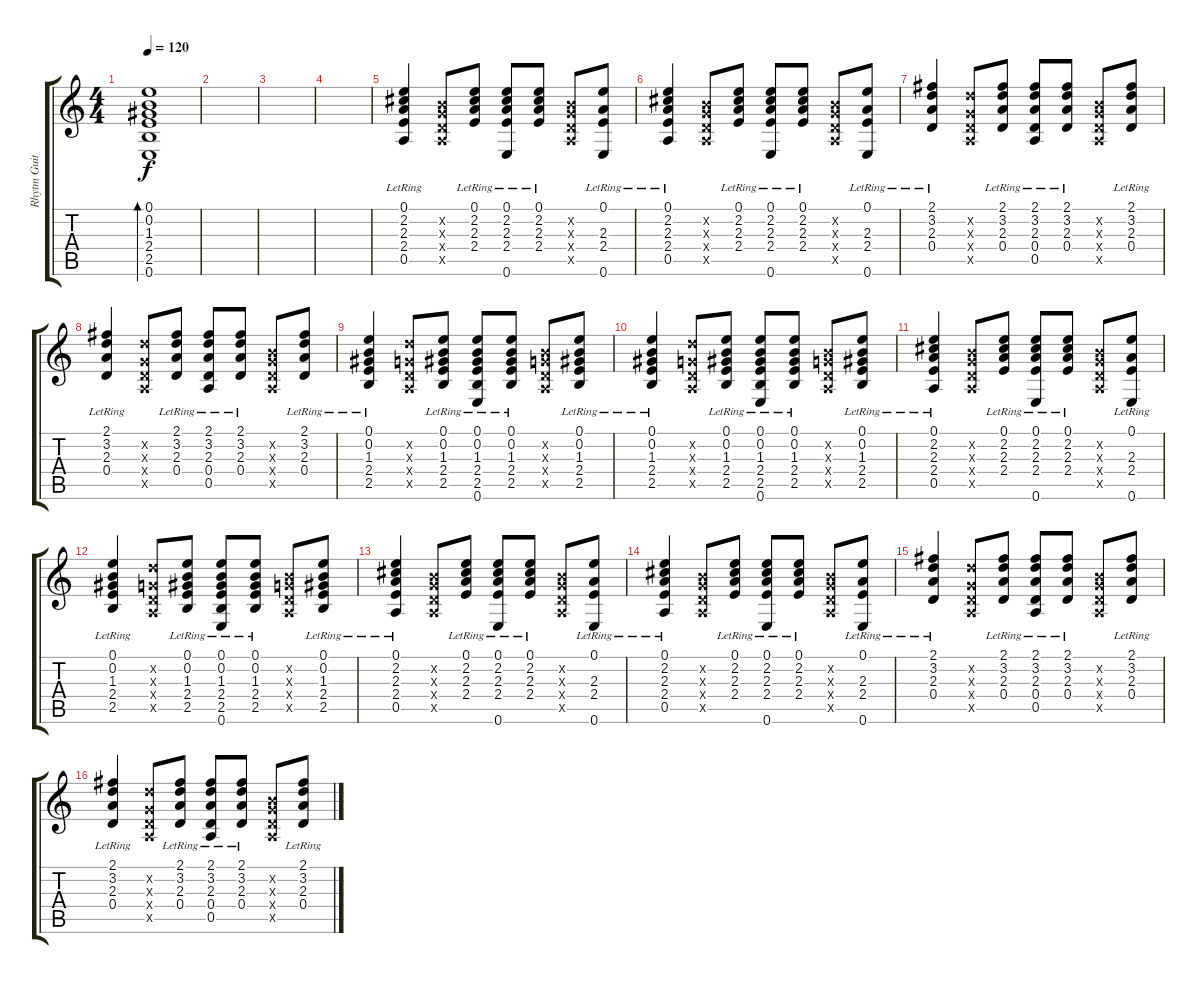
\track ("Rhytm Guitar (12str)" "Rhytm Guit") {instrument acousticguitarsteel}
\staff {score tabs}
\tuning (E4 B3 G3 D3 A2 E2) {hide}
\ts (4 4)
\tempo 120
\clef g2
\ks c
(0.1 0.2 1.3 2.4 2.5 0.6).1{bd 120 dy f} |
|
|
|
(0.1{lr} 2.2{lr} 2.3{lr} 2.4{lr} 0.5{lr}).4 (0.2{x} 0.3{x} 0.4{x} 0.5{x}).8 (0.1 2.2{lr} 2.3 2.4{lr}).8 (0.1{lr} 2.2{lr} 2.3{lr} 2.4{lr} 0.6{lr}).8 (0.1{lr} 2.2 2.3{lr} 2.4{lr}).8 (0.2{x} 0.3{x} 0.4{x} 0.5{x}).8 (0.1{lr} 2.3{lr} 2.4{lr} 0.6{lr}).8 |
(0.1{lr} 2.2{lr} 2.3{lr} 2.4{lr} 0.5{lr}).4 (0.2{x} 0.3{x} 0.4{x} 0.5{x}).8 (0.1 2.2{lr} 2.3 2.4{lr}).8 (0.1{lr} 2.2{lr} 2.3{lr} 2.4{lr} 0.6{lr}).8 (0.1{lr} 2.2 2.3{lr} 2.4{lr}).8 (0.2{x} 0.3{x} 0.4{x} 0.5{x}).8 (0.1{lr} 2.3{lr} 2.4{lr} 0.6{lr}).8 |
(2.1{lr} 3.2{lr} 2.3{lr} 0.4{lr}).4 (3.2{x} 0.3{x} 0.4{x} 0.5{x}).8 (2.1 3.2{lr} 2.3 0.4{lr}).8 (2.1{lr} 3.2{lr} 2.3{lr} 0.4{lr} 0.5).8 (2.1{lr} 3.2 2.3{lr} 0.4{lr}).8 (0.2{x} 0.3{x} 0.4{x} 0.5{x}).8 (2.1{lr} 3.2 2.3{lr} 0.4{lr}).8 |
(2.1{lr} 3.2{lr} 2.3{lr} 0.4{lr}).4 (3.2{x} 0.3{x} 0.4{x} 0.5{x}).8 (2.1 3.2{lr} 2.3 0.4{lr}).8 (2.1{lr} 3.2{lr} 2.3{lr} 0.4{lr} 0.5).8 (2.1{lr} 3.2 2.3{lr} 0.4{lr}).8 (0.2{x} 0.3{x} 0.4{x} 0.5{x}).8 (2.1{lr} 3.2 2.3{lr} 0.4{lr}).8 |
(0.1{lr} 0.2{lr} 1.3{lr} 2.4{lr} 2.5).4 (3.2{x} 0.3{x} 0.4{x} 0.5{x}).8 (0.1 0.2{lr} 1.3 2.4{lr} 2.5).8 (0.1{lr} 0.2{lr} 1.3{lr} 2.4{lr} 2.5 0.6).8 (0.1{lr} 0.2 1.3{lr} 2.4{lr} 2.5).8 (0.2{x} 0.3{x} 0.4{x} 0.5{x}).8 (0.1{lr} 0.2 1.3{lr} 2.4{lr} 2.5).8 |
(0.1{lr} 0.2{lr} 1.3{lr} 2.4{lr} 2.5).4 (3.2{x} 0.3{x} 0.4{x} 0.5{x}).8 (0.1 0.2{lr} 1.3 2.4{lr} 2.5).8 (0.1{lr} 0.2{lr} 1.3{lr} 2.4{lr} 2.5 0.6).8 (0.1{lr} 0.2 1.3{lr} 2.4{lr} 2.5).8 (0.2{x} 0.3{x} 0.4{x} 0.5{x}).8 (0.1{lr} 0.2 1.3{lr} 2.4{lr} 2.5).8 |
(0.1{lr} 2.2{lr} 2.3{lr} 2.4{lr} 0.5{lr}).4 (0.2{x} 0.3{x} 0.4{x} 0.5{x}).8 (0.1 2.2{lr} 2.3 2.4{lr}).8 (0.1{lr} 2.2{lr} 2.3{lr} 2.4{lr} 0.6{lr}).8 (0.1{lr} 2.2 2.3{lr} 2.4{lr}).8 (0.2{x} 0.3{x} 0.4{x} 0.5{x}).8 (0.1{lr} 2.3{lr} 2.4{lr} 0.6{lr}).8 |
(0.1{lr} 0.2{lr} 1.3{lr} 2.4{lr} 2.5).4 (3.2{x} 0.3{x} 0.4{x} 0.5{x}).8 (0.1 0.2{lr} 1.3 2.4{lr} 2.5).8 (0.1{lr} 0.2{lr} 1.3{lr} 2.4{lr} 2.5 0.6).8 (0.1{lr} 0.2 1.3{lr} 2.4{lr} 2.5).8 (0.2{x} 0.3{x} 0.4{x} 0.5{x}).8 (0.1{lr} 0.2 1.3{lr} 2.4{lr} 2.5).8 |
(0.1{lr} 2.2{lr} 2.3{lr} 2.4{lr} 0.5{lr}).4 (0.2{x} 0.3{x} 0.4{x} 0.5{x}).8 (0.1 2.2{lr} 2.3 2.4{lr}).8 (0.1{lr} 2.2{lr} 2.3{lr} 2.4{lr} 0.6{lr}).8 (0.1{lr} 2.2 2.3{lr} 2.4{lr}).8 (0.2{x} 0.3{x} 0.4{x} 0.5{x}).8 (0.1{lr} 2.3{lr} 2.4{lr} 0.6{lr}).8 |
(0.1{lr} 2.2{lr} 2.3{lr} 2.4{lr} 0.5{lr}).4 (0.2{x} 0.3{x} 0.4{x} 0.5{x}).8 (0.1 2.2{lr} 2.3 2.4{lr}).8 (0.1{lr} 2.2{lr} 2.3{lr} 2.4{lr} 0.6{lr}).8 (0.1{lr} 2.2 2.3{lr} 2.4{lr}).8 (0.2{x} 0.3{x} 0.4{x} 0.5{x}).8 (0.1{lr} 2.3{lr} 2.4{lr} 0.6{lr}).8 |
(2.1{lr} 3.2{lr} 2.3{lr} 0.4{lr}).4 (3.2{x} 0.3{x} 0.4{x} 0.5{x}).8 (2.1 3.2{lr} 2.3 0.4{lr}).8 (2.1{lr} 3.2{lr} 2.3{lr} 0.4{lr} 0.5).8 (2.1{lr} 3.2 2.3{lr} 0.4{lr}).8 (0.2{x} 0.3{x} 0.4{x} 0.5{x}).8 (2.1{lr} 3.2 2.3{lr} 0.4{lr}).8 |
(2.1{lr} 3.2{lr} 2.3{lr} 0.4{lr}).4 (3.2{x} 0.3{x} 0.4{x} 0.5{x}).8 (2.1 3.2{lr} 2.3 0.4{lr}).8 (2.1{lr} 3.2{lr} 2.3{lr} 0.4{lr} 0.5).8 (2.1{lr} 3.2 2.3{lr} 0.4{lr}).8 (0.2{x} 0.3{x} 0.4{x} 0.5{x}).8 (2.1{lr} 3.2 2.3{lr} 0.4{lr}).8
